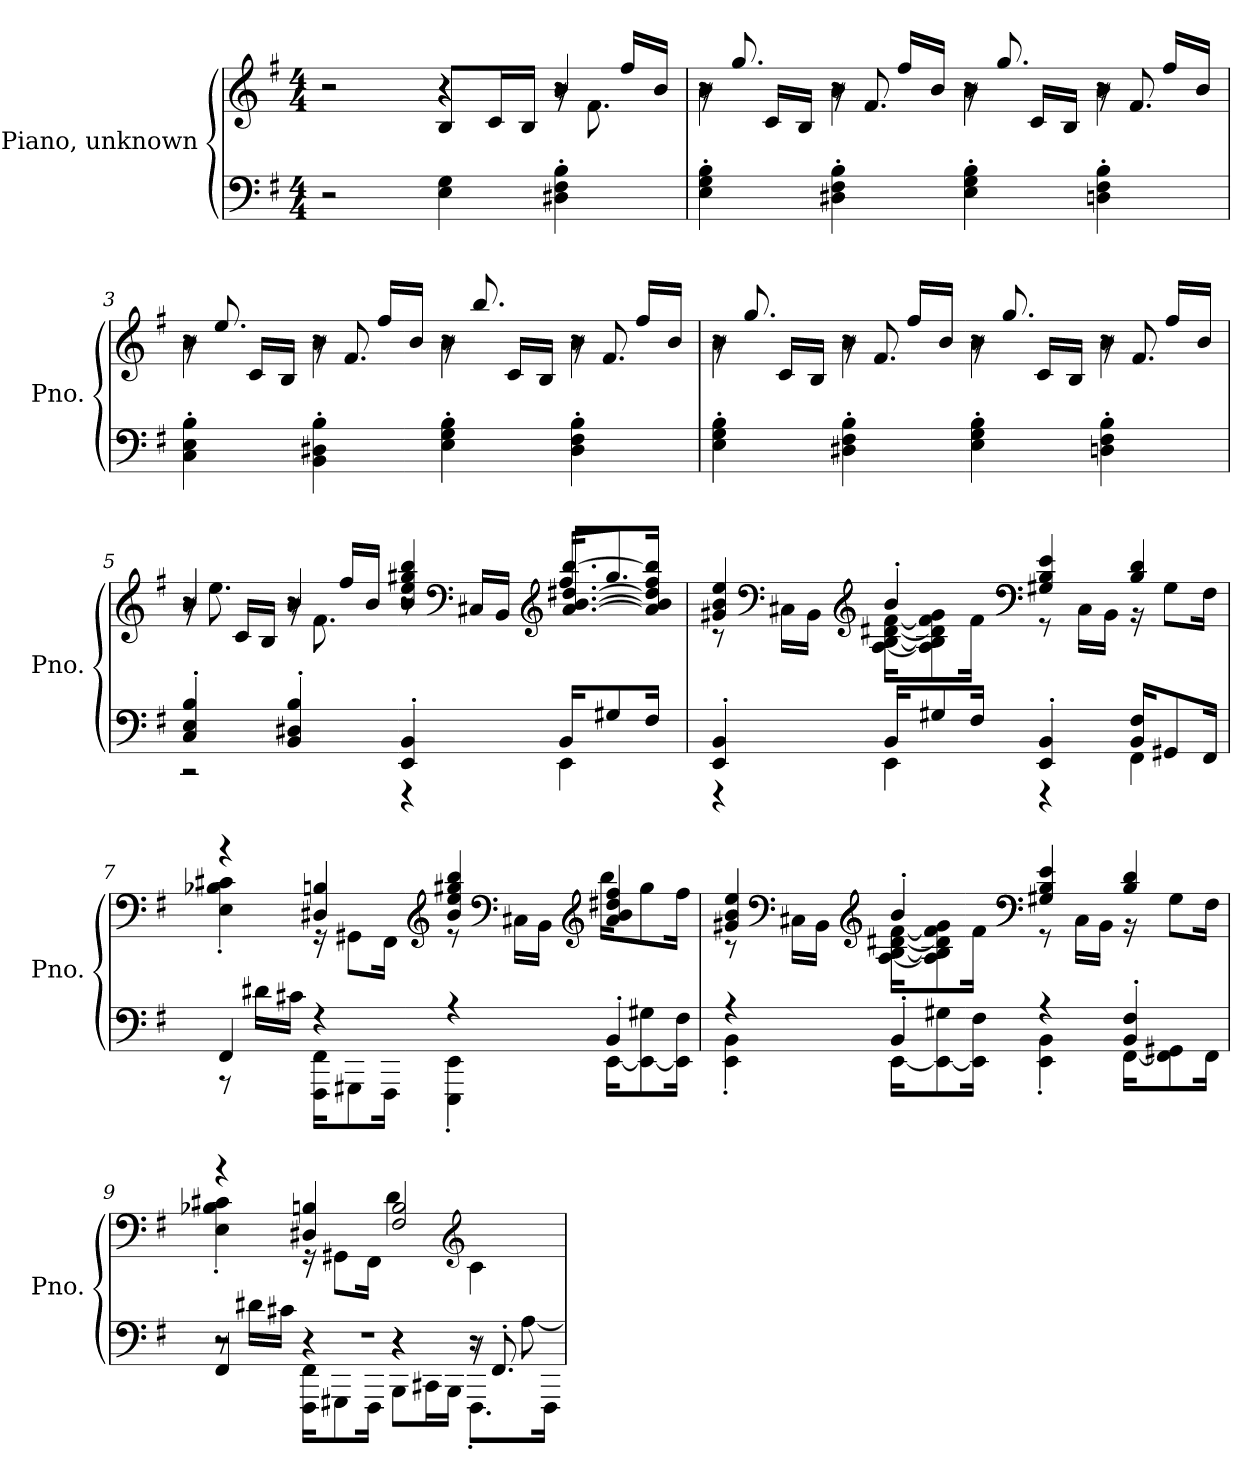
**kern	**kern
*part1	*part1
*staff2	*staff1
*I"Piano, unknown	*
*I'Pno.	*
*clefF4	*clefG2
*k[f#]	*k[f#]
*M4/4	*M4/4
*MM120	*MM120
=1	=1
*	*^
*	*	*^
2r	2r	2r	2r
4E\ 4G\	4r	4r	8B/L
.	.	.	16c/L
.	.	.	16B/JJ
4D#X\' 4F#\' 4B\'	4b/	16r	8r
.	.	8.f#\	.
.	.	.	16ff#/LL
.	.	.	16b/JJ
=2	=2	=2	=2
4E\' 4G\' 4B\'	16r	4b\	8r
.	8.gg/	.	.
.	.	.	16c/LL
.	.	.	16B/JJ
4D#X\' 4F#\' 4B\'	16r	4b\	8r
.	8.f#/	.	.
.	.	.	16ff#/LL
.	.	.	16b/JJ
4E\' 4G\' 4B\'	16r	4b\	8r
.	8.gg/	.	.
.	.	.	16c/LL
.	.	.	16B/JJ
4Dn\' 4F#\' 4B\'	16r	4b\	8r
.	8.f#/	.	.
.	.	.	16ff#/LL
.	.	.	16b/JJ
!!LO:LB:g=z	!!	!!
=3	=3	=3	=3
4C\' 4E\' 4B\'	16r	4b\	8r
.	8.ee/	.	.
.	.	.	16c/LL
.	.	.	16B/JJ
4BB\' 4D#X\' 4B\'	16r	4b\	8r
.	8.f#/	.	.
.	.	.	16ff#/LL
.	.	.	16b/JJ
4E\' 4G\' 4B\'	16r	4b\	8r
.	8.bb/	.	.
.	.	.	16c/LL
.	.	.	16B/JJ
4D#\' 4F#\' 4B\'	16r	4b\	8r
.	8.f#/	.	.
.	.	.	16ff#/LL
.	.	.	16b/JJ
=4	=4	=4	=4
4E\' 4G\' 4B\'	16r	4b\	8r
.	8.gg/	.	.
.	.	.	16c/LL
.	.	.	16B/JJ
4D#X\' 4F#\' 4B\'	16r	4b\	8r
.	8.f#/	.	.
.	.	.	16ff#/LL
.	.	.	16b/JJ
4E\' 4G\' 4B\'	16r	4b\	8r
.	8.gg/	.	.
.	.	.	16c/LL
.	.	.	16B/JJ
4Dn\' 4F#\' 4B\'	16r	4b\	8r
.	8.f#/	.	.
.	.	.	16ff#/LL
.	.	.	16b/JJ
!!LO:LB:g=z	!!	!!
=5	=5	=5	=5
*^	*	*	*
4C/' 4E/' 4B/'	2r	4b/	16r	8r
.	.	.	8.ee\	.
.	.	.	.	16c/LL
.	.	.	.	16B/JJ
4BB/' 4D#X/' 4B/'	.	4b/	16r	8r
.	.	.	8.f#\	.
.	.	.	.	16ff#/LL
.	.	.	.	16b/JJ
4EE/' 4BB/'	4r	4b/ 4ee/ 4gg#X/ 4bb/	2r	8r
*	*	*clefF4	*	*
.	.	.	.	16C#X/LL
.	.	.	.	16BB/JJ
*	*	*clefG2	*	*
16BB/KL	4EE\	16ff#/KL	.	[8.a/ [8.b/ [8.dd#X/ [8.bb/L
8G#X/	.	8.gg#/J	.	.
16F#/Jk	.	.	.	16a/] 16b/] 16dd#/] 16ff#/ 16bb/]Jk
*	*	*	*v	*v
!!LO:LB:g=z
=6	=6	=6	=6
4EE/' 4BB/'	4r	4g#X/ 4b/ 4ee/	8r
*	*	*clefF4	*
.	.	.	16C#X\LL
.	.	.	16BB\JJ
*	*	*clefG2	*
16BB/KL	4EE\	4b'/	[16A\ [16B\ [16d#X\ [16f#\KL
8G#X/	.	.	8A\] 8B\] 8d#\] 8f#\] 8g#\
16F#/Jk	.	.	16f#\Jk
*	*	*clefF4	*
4EE/' 4BB/'	4r	4G#X/ 4B/ 4e/	8r
.	.	.	16C#\LL
.	.	.	16BB\JJ
16BB/ 16F#/KL	4FF#\	4B/ 4d#/	16r
8GG#X/	.	.	8G#\L
16FF#/Jk	.	.	16F#\Jk
!!LO:LB:g=z	!!
=7	=7	=7	=7
4FF#/	8r	4r	4E\' 4B-X\' 4c#X\'
.	16d#X\LL	.	.
.	16c#X\JJ	.	.
4r	16FFF#\ 16FF#\KL	4D#X/ 4Bn/	16r
.	8GGG#X\	.	8GG#X\L
.	16FFF#\Jk	.	16FF#\Jk
*	*	*clefG2	*
4r	4EEE\' 4EE\'	4b/ 4ee/ 4gg#X/ 4bb/	8r
*	*	*clefF4	*
.	.	.	16C#X\LL
.	.	.	16BB\JJ
*	*	*clefG2	*
4BB'/	[16EE\KL	4a/ 4b/ 4dd#X/ 4ff#/	16bb\KL
.	8EE\_ 8G#X\	.	8gg#\
.	16EE\] 16F#\Jk	.	16ff#\Jk
!!LO:LB:g=z	!!
=8	=8	=8	=8
4r	4EE\' 4BB\'	4g#X/ 4b/ 4ee/	8r
*	*	*clefF4	*
.	.	.	16C#X\LL
.	.	.	16BB\JJ
*	*	*clefG2	*
4BB'/	[16EE\KL	4b'/	[16A\ [16B\ [16d#X\ [16f#\KL
.	8EE\_ 8G#X\	.	8A\] 8B\] 8d#\] 8f#\] 8g#\
.	16EE\] 16F#\Jk	.	16f#\Jk
*	*	*clefF4	*
4r	4EE\' 4BB\'	4G#X/ 4B/ 4e/	8r
.	.	.	16C#\LL
.	.	.	16BB\JJ
4BB/' 4F#/'	[16FF#\KL	4B/ 4d#/	16r
.	8FF#\] 8GG#X\	.	8G#\L
.	16FF#\Jk	.	16F#\Jk
!!LO:PB:g=z	!!
=9	=9	=9	=9
*^	*^	*	*
1r	2r	4FF#/	8r	4r	4E\' 4B-X\' 4c#X\'
.	.	.	16d#X\LL	.	.
.	.	.	16c#X\JJ	.	.
.	.	4r	16FFF#\ 16FF#\KL	4D#X/ 4Bn/	16r
.	.	.	8GGG#X\	.	8GG#X\L
.	.	.	16FFF#\Jk	.	16FF#\Jk
.	4r	4r	8BBB\L	2F#/ 2B/	4d\
.	.	.	16CC#X\L	.	.
.	.	.	16BBB\JJ	.	.
*	*	*	*	*clefG2	*
.	8r	16r	8.FFF#'\L	.	4c#\
.	.	8.FF#'/	.	.	.
.	[8A\	.	.	.	.
.	.	.	16FFF#\Jk	.	.
*v	*v	*v	*v	*	*
*	*v	*v
=	=
*-	*-
